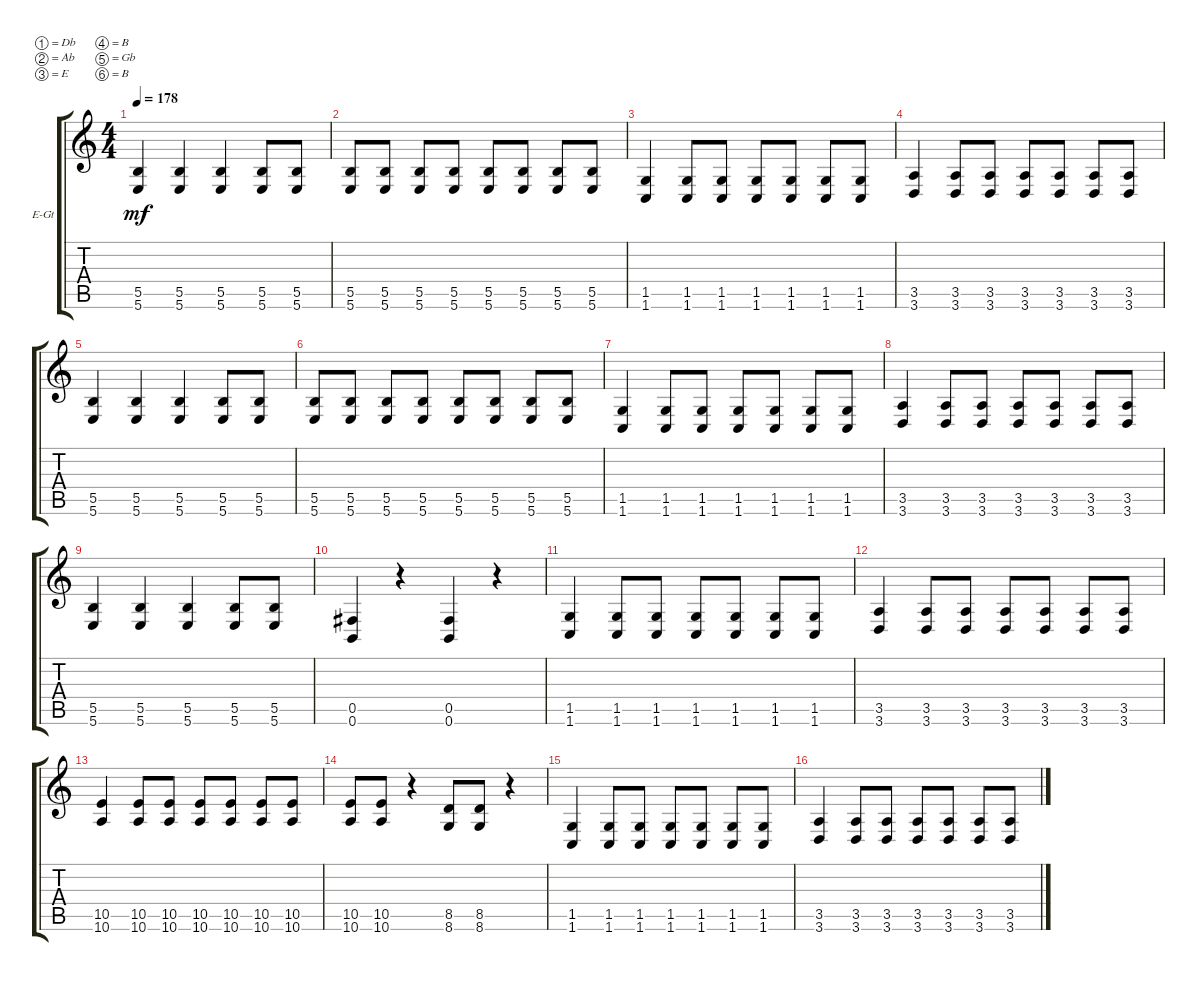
\defaultSystemsLayout 4
\bracketExtendMode groupsimilarinstruments
\firstSystemTrackNameOrientation horizontal
\otherSystemsTrackNameOrientation horizontal
\track ("Electric Guitar" "E-Gt") {instrument distortionguitar}
\staff {score tabs}
\tuning (Db4 Ab3 E3 B2 Gb2 B1)
\ts (4 4)
\tempo 178
\clef g2
\ks c
(5.6 5.5).4{dy mf} (5.5 5.6).4 (5.6 5.5).4 (5.5 5.6).8 (5.6 5.5).8 |
(5.6 5.5).8 (5.5 5.6).8 (5.6 5.5).8 (5.5 5.6).8 (5.6 5.5).8 (5.5 5.6).8 (5.6 5.5).8 (5.5 5.6).8 |
(1.5 1.6).4 (1.6 1.5).8 (1.5 1.6).8 (1.6 1.5).8 (1.5 1.6).8 (1.6 1.5).8 (1.5 1.6).8 |
(3.5 3.6).4 (3.6 3.5).8 (3.5 3.6).8 (3.6 3.5).8 (3.5 3.6).8 (3.5 3.6).8 (3.6 3.5).8 |
(5.6 5.5).4 (5.5 5.6).4 (5.6 5.5).4 (5.5 5.6).8 (5.6 5.5).8 |
(5.6 5.5).8 (5.5 5.6).8 (5.6 5.5).8 (5.5 5.6).8 (5.6 5.5).8 (5.5 5.6).8 (5.6 5.5).8 (5.5 5.6).8 |
(1.5 1.6).4 (1.6 1.5).8 (1.5 1.6).8 (1.6 1.5).8 (1.5 1.6).8 (1.6 1.5).8 (1.5 1.6).8 |
(3.5 3.6).4 (3.6 3.5).8 (3.5 3.6).8 (3.6 3.5).8 (3.5 3.6).8 (3.5 3.6).8 (3.6 3.5).8 |
(5.6 5.5).4 (5.5 5.6).4 (5.6 5.5).4 (5.5 5.6).8 (5.6 5.5).8 |
(0.6 0.5).4 r.4 (0.5 0.6).4 r.4 |
(1.5 1.6).4 (1.6 1.5).8 (1.5 1.6).8 (1.6 1.5).8 (1.5 1.6).8 (1.6 1.5).8 (1.5 1.6).8 |
(3.5 3.6).4 (3.6 3.5).8 (3.5 3.6).8 (3.6 3.5).8 (3.5 3.6).8 (3.5 3.6).8 (3.6 3.5).8 |
(10.5 10.6).4 (10.6 10.5).8 (10.5 10.6).8 (10.6 10.5).8 (10.5 10.6).8 (10.5 10.6).8 (10.6 10.5).8 |
(10.5 10.6).8 (10.6 10.5).8 r.4 (8.5 8.6).8 (8.6 8.5).8 r.4 |
(1.5 1.6).4 (1.6 1.5).8 (1.5 1.6).8 (1.6 1.5).8 (1.5 1.6).8 (1.6 1.5).8 (1.5 1.6).8 |
(3.5 3.6).4 (3.6 3.5).8 (3.5 3.6).8 (3.6 3.5).8 (3.5 3.6).8 (3.5 3.6).8 (3.6 3.5).8
